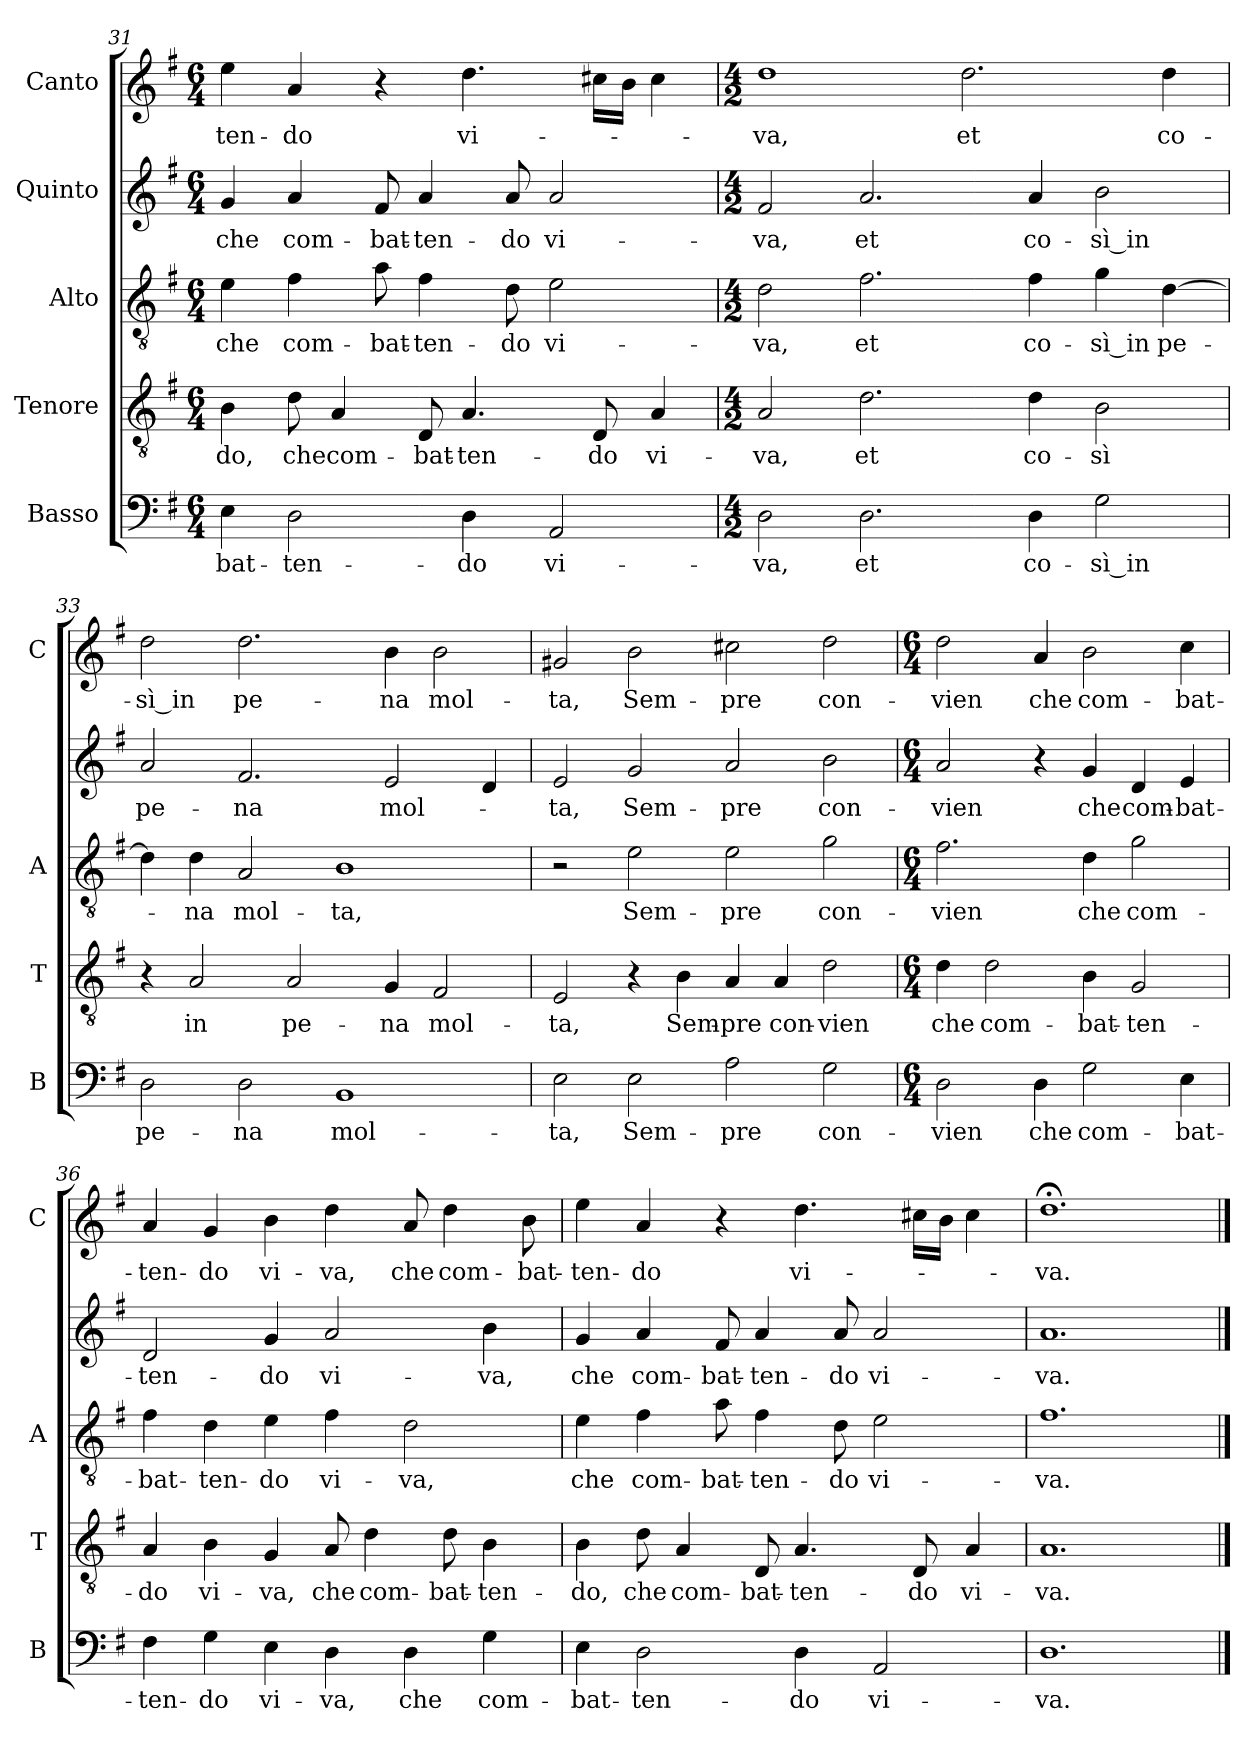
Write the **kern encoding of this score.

**kern	**text	**kern	**text	**kern	**text	**kern	**text	**kern	**text
*part5	*part5	*part4	*part4	*part3	*part3	*part2	*part2	*part1	*part1
*staff5	*staff5	*staff4	*staff4	*staff3	*staff3	*staff2	*staff2	*staff1	*staff1
*I"Basso	*	*I"Tenore	*	*I"Alto	*	*I"Quinto	*	*I"Canto	*
*I'B	*	*I'T	*	*I'A	*	*	*	*I'C	*
!!LO:PB:g=z
*clefF4	*	*clefGv2	*	*clefGv2	*	*clefG2	*	*clefG2	*
*k[f#]	*	*k[f#]	*	*k[f#]	*	*k[f#]	*	*k[f#]	*
*G:	*	*G:	*	*G:	*	*G:	*	*G:	*
*M6/4	*	*M6/4	*	*M6/4	*	*M6/4	*	*M6/4	*
=31	=31	=31	=31	=31	=31	=31	=31	=31	=31
!	!LO:LY:b	!	!LO:LY:b	!	!LO:LY:b	!	!LO:LY:b	!	!LO:LY:b
4E\	-bat-	4B\	-do,	4e\	che	4g/	che	4ee\	-ten-
!	!LO:LY:b	!	!LO:LY:b	!	!LO:LY:b	!	!LO:LY:b	!	!LO:LY:b
2D\	-ten-	8d\	che	4f#\	com-	4a/	com-	4a/	-do
!	!	!	!LO:LY:b	!	!	!	!	!	!
.	.	4A/	com-	.	.	.	.	.	.
!	!	!	!	!	!LO:LY:b	!	!LO:LY:b	!	!
.	.	.	.	8a\	-bat-	8f#/	-bat-	4r	.
!	!	!	!LO:LY:b	!	!LO:LY:b	!	!LO:LY:b	!	!
.	.	8D/	-bat-	4f#\	-ten-	4a/	-ten-	.	.
!	!LO:LY:b	!	!LO:LY:b	!	!	!	!	!	!LO:LY:b
4D\	-do	4.A/	-ten-	.	.	.	.	4.dd\	vi-
!	!	!	!	!	!LO:LY:b	!	!LO:LY:b	!	!
.	.	.	.	8d\	-do	8a/	-do	.	.
!	!LO:LY:b	!	!	!	!LO:LY:b	!	!LO:LY:b	!	!
2AA/	vi-	.	.	2e\	vi-	2a/	vi-	.	.
!	!	!	!LO:LY:b	!	!	!	!	!	!
.	.	8D/	-do	.	.	.	.	16cc#X\LL	.
.	.	.	.	.	.	.	.	16b\JJ	.
!	!	!	!LO:LY:b	!	!	!	!	!	!
.	.	4A/	vi-	.	.	.	.	4cc#\	.
=32	=32	=32	=32	=32	=32	=32	=32	=32	=32
*M4/2	*	*M4/2	*	*M4/2	*	*M4/2	*	*M4/2	*
!	!LO:LY:b	!	!LO:LY:b	!	!LO:LY:b	!	!LO:LY:b	!	!LO:LY:b
2D\	-va,	2A/	-va,	2d\	-va,	2f#/	-va,	1dd	-va,
!	!LO:LY:b	!	!LO:LY:b	!	!LO:LY:b	!	!LO:LY:b	!	!
2.D\	et	2.d\	et	2.f#\	et	2.a/	et	.	.
!	!	!	!	!	!	!	!	!	!LO:LY:b
.	.	.	.	.	.	.	.	2.dd\	et
!	!LO:LY:b	!	!LO:LY:b	!	!LO:LY:b	!	!LO:LY:b	!	!
4D\	co-	4d\	co-	4f#\	co-	4a/	co-	.	.
!	!LO:LY:b	!	!LO:LY:b	!	!LO:LY:b	!	!LO:LY:b	!	!
2G\	-sì in	2B\	-sì	4g\	-sì in	2b\	-sì in	.	.
!	!	!	!	!	!LO:LY:b	!	!	!	!LO:LY:b
.	.	.	.	[4d\	pe-	.	.	4dd\	co-
=33	=33	=33	=33	=33	=33	=33	=33	=33	=33
!	!LO:LY:b	!	!	!	!	!	!LO:LY:b	!	!LO:LY:b
2D\	pe-	4r	.	4d\]	.	2a/	pe-	2dd\	-sì in
!	!	!	!LO:LY:b	!	!LO:LY:b	!	!	!	!
.	.	2A/	in	4d\	-na	.	.	.	.
!	!LO:LY:b	!	!	!	!LO:LY:b	!	!LO:LY:b	!	!LO:LY:b
2D\	-na	.	.	2A/	mol-	2.f#/	-na	2.dd\	pe-
!	!	!	!LO:LY:b	!	!	!	!	!	!
.	.	2A/	pe-	.	.	.	.	.	.
!	!LO:LY:b	!	!	!	!LO:LY:b	!	!	!	!
1BB	mol-	.	.	1B	-ta,	.	.	.	.
!	!	!	!LO:LY:b	!	!	!	!LO:LY:b	!	!LO:LY:b
.	.	4G/	-na	.	.	2e/	mol-	4b\	-na
!	!	!	!LO:LY:b	!	!	!	!	!	!LO:LY:b
.	.	2F#/	mol-	.	.	.	.	2b\	mol-
.	.	.	.	.	.	4d/	.	.	.
=34	=34	=34	=34	=34	=34	=34	=34	=34	=34
!	!LO:LY:b	!	!LO:LY:b	!	!	!	!LO:LY:b	!	!LO:LY:b
2E\	-ta,	2E/	-ta,	2r	.	2e/	-ta,	2g#X/	-ta,
!	!LO:LY:b	!	!	!	!LO:LY:b	!	!LO:LY:b	!	!LO:LY:b
2E\	Sem-	4r	.	2e\	Sem-	2g/	Sem-	2b\	Sem-
!	!	!	!LO:LY:b	!	!	!	!	!	!
.	.	4B\	Sem-	.	.	.	.	.	.
!	!LO:LY:b	!	!LO:LY:b	!	!LO:LY:b	!	!LO:LY:b	!	!LO:LY:b
2A\	-pre	4A/	-pre	2e\	-pre	2a/	-pre	2cc#X\	-pre
!	!	!	!LO:LY:b	!	!	!	!	!	!
.	.	4A/	con-	.	.	.	.	.	.
!	!LO:LY:b	!	!LO:LY:b	!	!LO:LY:b	!	!LO:LY:b	!	!LO:LY:b
2G\	con-	2d\	-vien	2g\	con-	2b\	con-	2dd\	con-
!!LO:LB:g=z
=35	=35	=35	=35	=35	=35	=35	=35	=35	=35
*M6/4	*	*M6/4	*	*M6/4	*	*M6/4	*	*M6/4	*
!	!LO:LY:b	!	!LO:LY:b	!	!LO:LY:b	!	!LO:LY:b	!	!LO:LY:b
2D\	-vien	4d\	che	2.f#\	-vien	2a/	-vien	2dd\	-vien
!	!	!	!LO:LY:b	!	!	!	!	!	!
.	.	2d\	com-	.	.	.	.	.	.
!	!LO:LY:b	!	!	!	!	!	!	!	!LO:LY:b
4D\	che	.	.	.	.	4r	.	4a/	che
!	!LO:LY:b	!	!LO:LY:b	!	!LO:LY:b	!	!LO:LY:b	!	!LO:LY:b
2G\	com-	4B\	-bat-	4d\	che	4g/	che	2b\	com-
!	!	!	!LO:LY:b	!	!LO:LY:b	!	!LO:LY:b	!	!
.	.	2G/	-ten-	2g\	com-	4d/	com-	.	.
!	!LO:LY:b	!	!	!	!	!	!LO:LY:b	!	!LO:LY:b
4E\	-bat-	.	.	.	.	4e/	-bat-	4cc\	-bat-
=36	=36	=36	=36	=36	=36	=36	=36	=36	=36
!	!LO:LY:b	!	!LO:LY:b	!	!LO:LY:b	!	!LO:LY:b	!	!LO:LY:b
4F#\	-ten-	4A/	-do	4f#\	-bat-	2d/	-ten-	4a/	-ten-
!	!LO:LY:b	!	!LO:LY:b	!	!LO:LY:b	!	!	!	!LO:LY:b
4G\	-do	4B\	vi-	4d\	-ten-	.	.	4g/	-do
!	!LO:LY:b	!	!LO:LY:b	!	!LO:LY:b	!	!LO:LY:b	!	!LO:LY:b
4E\	vi-	4G/	-va,	4e\	-do	4g/	-do	4b\	vi-
!	!LO:LY:b	!	!LO:LY:b	!	!LO:LY:b	!	!LO:LY:b	!	!LO:LY:b
4D\	-va,	8A/	che	4f#\	vi-	2a/	vi-	4dd\	-va,
!	!	!	!LO:LY:b	!	!	!	!	!	!
.	.	4d\	com-	.	.	.	.	.	.
!	!LO:LY:b	!	!	!	!LO:LY:b	!	!	!	!LO:LY:b
4D\	che	.	.	2d\	-va,	.	.	8a/	che
!	!	!	!LO:LY:b	!	!	!	!	!	!LO:LY:b
.	.	8d\	-bat-	.	.	.	.	4dd\	com-
!	!LO:LY:b	!	!LO:LY:b	!	!	!	!LO:LY:b	!	!
4G\	com-	4B\	-ten-	.	.	4b\	-va,	.	.
!	!	!	!	!	!	!	!	!	!LO:LY:b
.	.	.	.	.	.	.	.	8b\	-bat-
=37	=37	=37	=37	=37	=37	=37	=37	=37	=37
!	!LO:LY:b	!	!LO:LY:b	!	!LO:LY:b	!	!LO:LY:b	!	!LO:LY:b
4E\	-bat-	4B\	-do,	4e\	che	4g/	che	4ee\	-ten-
!	!LO:LY:b	!	!LO:LY:b	!	!LO:LY:b	!	!LO:LY:b	!	!LO:LY:b
2D\	-ten-	8d\	che	4f#\	com-	4a/	com-	4a/	-do
!	!	!	!LO:LY:b	!	!	!	!	!	!
.	.	4A/	com-	.	.	.	.	.	.
!	!	!	!	!	!LO:LY:b	!	!LO:LY:b	!	!
.	.	.	.	8a\	-bat-	8f#/	-bat-	4r	.
!	!	!	!LO:LY:b	!	!LO:LY:b	!	!LO:LY:b	!	!
.	.	8D/	-bat-	4f#\	-ten-	4a/	-ten-	.	.
!	!LO:LY:b	!	!LO:LY:b	!	!	!	!	!	!LO:LY:b
4D\	-do	4.A/	-ten-	.	.	.	.	4.dd\	vi-
!	!	!	!	!	!LO:LY:b	!	!LO:LY:b	!	!
.	.	.	.	8d\	-do	8a/	-do	.	.
!	!LO:LY:b	!	!	!	!LO:LY:b	!	!LO:LY:b	!	!
2AA/	vi-	.	.	2e\	vi-	2a/	vi-	.	.
!	!	!	!LO:LY:b	!	!	!	!	!	!
.	.	8D/	-do	.	.	.	.	16cc#X\LL	.
.	.	.	.	.	.	.	.	16b\JJ	.
!	!	!	!LO:LY:b	!	!	!	!	!	!
.	.	4A/	vi-	.	.	.	.	4cc#\	.
=38	=38	=38	=38	=38	=38	=38	=38	=38	=38
!	!LO:LY:b	!	!LO:LY:b	!	!LO:LY:b	!	!LO:LY:b	!	!LO:LY:b
1.D	-va.	1.A	-va.	1.f#	-va.	1.a	-va.	1.dd;<	-va.
==	==	==	==	==	==	==	==	==	==
*-	*-	*-	*-	*-	*-	*-	*-	*-	*-
